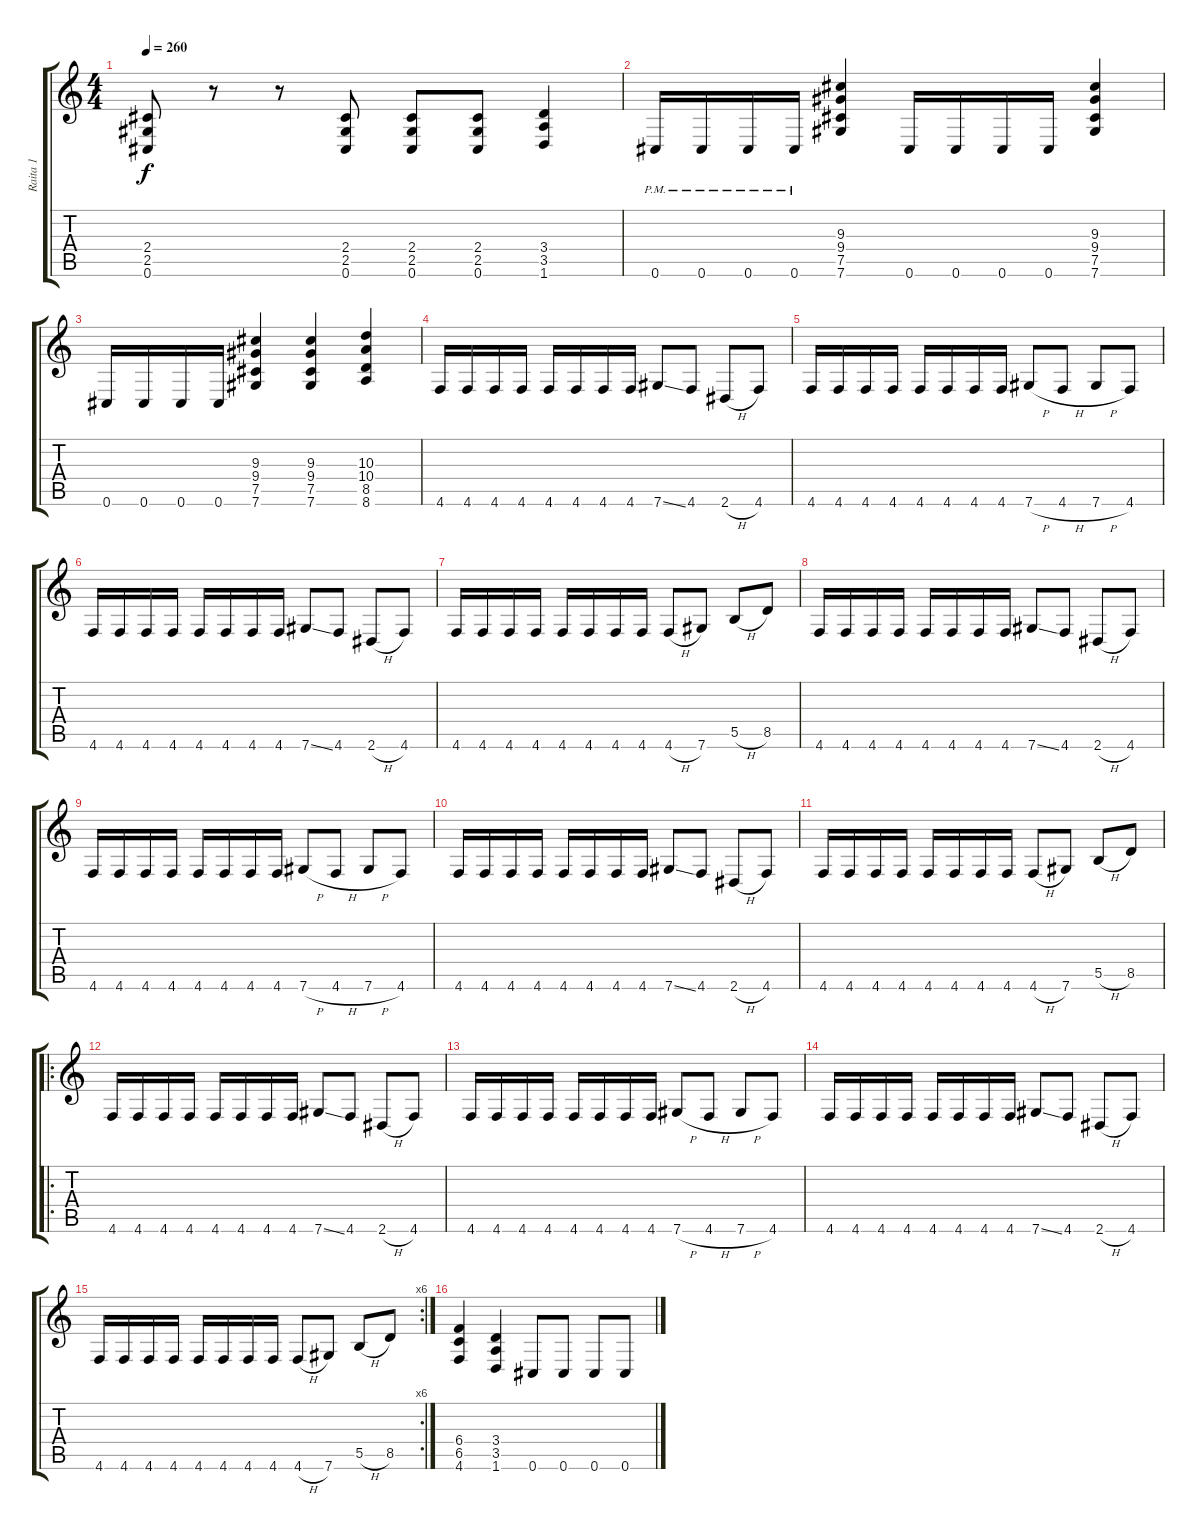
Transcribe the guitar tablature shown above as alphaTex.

\track ("Raita 1" "Raita 1") {instrument distortionguitar}
\staff {score tabs}
\tuning (Db4 Ab3 E3 B2 Gb2 Db2) {hide}
\ts (4 4)
\tempo 260
\clef g2
\ks c
(2.4 2.5 0.6).8{dy f} r.8 r.8 (2.4 2.5 0.6).8 (2.4 2.5 0.6).8 (2.4 2.5 0.6).8 (3.4 3.5 1.6).4 |
0.6{pm}.16 0.6{pm}.16 0.6{pm}.16 0.6{pm}.16 (9.3 9.4 7.5 7.6).4 0.6.16 0.6.16 0.6.16 0.6.16 (9.3 9.4 7.5 7.6).4 |
0.6.16 0.6.16 0.6.16 0.6.16 (9.3 9.4 7.5 7.6).4 (9.3 9.4 7.5 7.6).4 (10.3 10.4 8.5 8.6).4 |
4.6.16 4.6.16 4.6.16 4.6.16 4.6.16 4.6.16 4.6.16 4.6.16 7.6{ss}.8 4.6.8 2.6{h}.8 4.6.8 |
4.6.16 4.6.16 4.6.16 4.6.16 4.6.16 4.6.16 4.6.16 4.6.16 7.6{h}.8 4.6{h}.8 7.6{h}.8 4.6.8 |
4.6.16 4.6.16 4.6.16 4.6.16 4.6.16 4.6.16 4.6.16 4.6.16 7.6{ss}.8 4.6.8 2.6{h}.8 4.6.8 |
4.6.16 4.6.16 4.6.16 4.6.16 4.6.16 4.6.16 4.6.16 4.6.16 4.6{h}.8 7.6.8 5.5{h}.8 8.5.8 |
4.6.16 4.6.16 4.6.16 4.6.16 4.6.16 4.6.16 4.6.16 4.6.16 7.6{ss}.8 4.6.8 2.6{h}.8 4.6.8 |
4.6.16 4.6.16 4.6.16 4.6.16 4.6.16 4.6.16 4.6.16 4.6.16 7.6{h}.8 4.6{h}.8 7.6{h}.8 4.6.8 |
4.6.16 4.6.16 4.6.16 4.6.16 4.6.16 4.6.16 4.6.16 4.6.16 7.6{ss}.8 4.6.8 2.6{h}.8 4.6.8 |
4.6.16 4.6.16 4.6.16 4.6.16 4.6.16 4.6.16 4.6.16 4.6.16 4.6{h}.8 7.6.8 5.5{h}.8 8.5.8 |
\ro
4.6.16 4.6.16 4.6.16 4.6.16 4.6.16 4.6.16 4.6.16 4.6.16 7.6{ss}.8 4.6.8 2.6{h}.8 4.6.8 |
4.6.16 4.6.16 4.6.16 4.6.16 4.6.16 4.6.16 4.6.16 4.6.16 7.6{h}.8 4.6{h}.8 7.6{h}.8 4.6.8 |
4.6.16 4.6.16 4.6.16 4.6.16 4.6.16 4.6.16 4.6.16 4.6.16 7.6{ss}.8 4.6.8 2.6{h}.8 4.6.8 |
\rc 6
4.6.16 4.6.16 4.6.16 4.6.16 4.6.16 4.6.16 4.6.16 4.6.16 4.6{h}.8 7.6.8 5.5{h}.8 8.5.8 |
(6.4 6.5 4.6).4 (3.4 3.5 1.6).4 0.6.8 0.6.8 0.6.8 0.6.8
